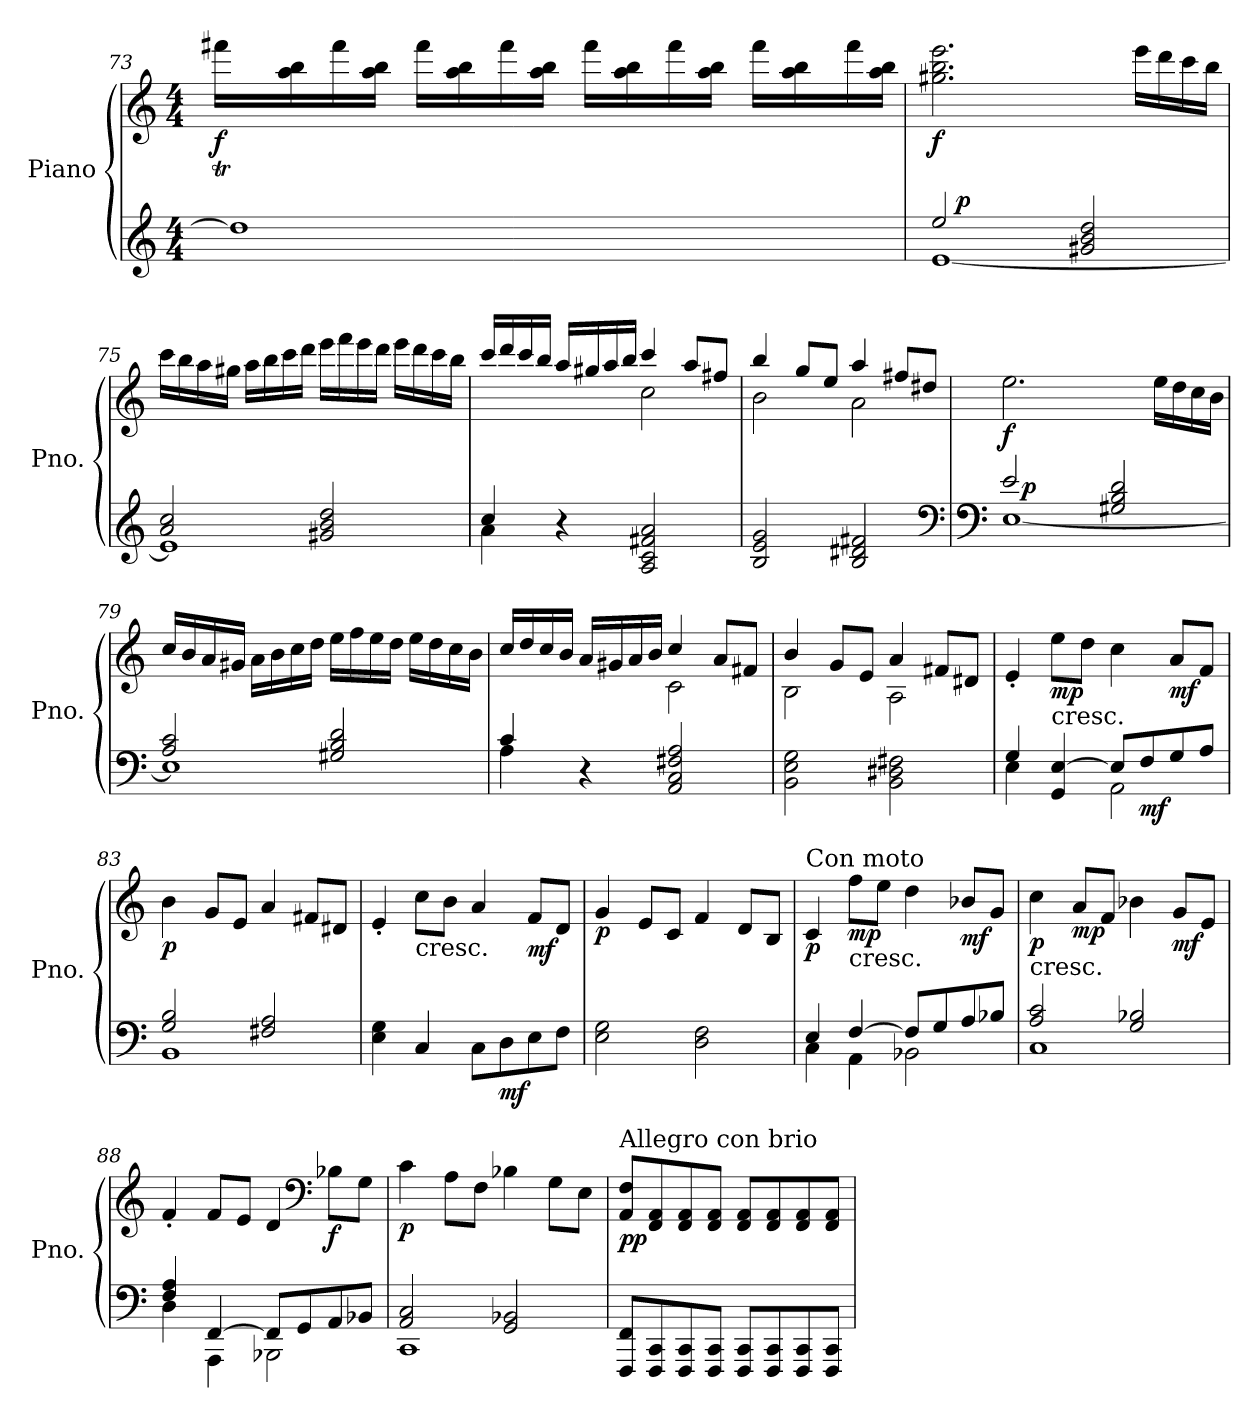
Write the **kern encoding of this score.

**kern	**kern	**dynam
*part1	*part1	*part1
*staff2	*staff1	*staff1/2
*I"Piano	*	*
*I'Pno.	*	*
!!LO:LB:g=z
*clefG2	*clefG2	*
*k[]	*k[]	*
*C:	*C:	*
*M4/4	*M4/4	*
=73	=73	=73
*^	*	*
!	!	!	!LO:DY:b
32dd#Xt/LLLyy	1dd#]	16fff#X\LL	f
32ee/yy	.	.	.
32dd#/yy	.	16aa\ 16bb\	.
32ee/JJJyy	.	.	.
32dd#/LLLyy	.	16fff#\	.
32ee/yy	.	.	.
32dd#/yy	.	16aa\ 16bb\JJ	.
32ee/JJJyy	.	.	.
32dd#/LLLyy	.	16fff#\LL	.
32ee/yy	.	.	.
32dd#/yy	.	16aa\ 16bb\	.
32ee/JJJyy	.	.	.
32dd#/LLLyy	.	16fff#\	.
32ee/yy	.	.	.
32dd#/yy	.	16aa\ 16bb\JJ	.
32ee/JJJyy	.	.	.
32dd#/LLLyy	.	16fff#\LL	.
32ee/yy	.	.	.
32dd#/yy	.	16aa\ 16bb\	.
32ee/JJJyy	.	.	.
32dd#/LLLyy	.	16fff#\	.
32ee/yy	.	.	.
32dd#/yy	.	16aa\ 16bb\JJ	.
32ee/JJJyy	.	.	.
32dd#/LLLyy	.	16fff#\LL	.
32ee/yy	.	.	.
32dd#/yy	.	16aa\ 16bb\	.
32ee/Jyy	.	.	.
16cc#X/	.	16fff#\	.
16dd#/JJ	.	16aa\ 16bb\JJ	.
=74	=74	=74	=74
*	*^	*	*
!	!	!	!	!LO:DY:b
2ee/	[1e	16ryy	2.gg#X\ 2.bb\ 2.eee\	f
!	!	!	!	!LO:DY:a=2
.	.	16ryy	.	p
.	.	16ryy	.	.
.	.	16ryy	.	.
.	.	4ryy	.	.
2g#X/ 2b/ 2dd/	.	2ryy	.	.
.	.	.	16eee\LL	.
.	.	.	16ddd\	.
.	.	.	16ccc\	.
.	.	.	16bb\JJ	.
*	*v	*v	*	*
!!LO:LB:g=z
=75	=75	=75	=75
2a/ 2cc/	1e]	16ccc\LL	.
.	.	16bb\	.
.	.	16aa\	.
.	.	16gg#X\JJ	.
.	.	16aa\LL	.
.	.	16bb\	.
.	.	16ccc\	.
.	.	16ddd\JJ	.
2g#X/ 2b/ 2dd/	.	16eee\LL	.
.	.	16fff\	.
.	.	16eee\	.
.	.	16ddd\JJ	.
.	.	16eee\LL	.
.	.	16ddd\	.
.	.	16ccc\	.
.	.	16bb\JJ	.
=76	=76	=76	=76
*	*	*^	*
4cc/	4a\	16ccc/LL	2ryy	.
.	.	16ddd/	.	.
.	.	16ccc/	.	.
.	.	16bb/JJ	.	.
4r	2.ryy	16aa/LL	.	.
.	.	16gg#X/	.	.
.	.	16aa/	.	.
.	.	16bb/JJ	.	.
2A/ 2c/ 2f#X/ 2a/	.	4ccc/	2cc\	.
.	.	8aa/L	.	.
.	.	8ff#X/J	.	.
*v	*v	*	*	*
=77	=77	=77	=77
2B/ 2e/ 2g/	4bb/	2b\	.
.	8gg/L	.	.
.	8ee/J	.	.
2B/ 2d#X/ 2f#X/	4aa/	2a\	.
.	8ff#X/L	.	.
.	8dd#X/J	.	.
*	*v	*v	*
*clefF4	*	*
!!LO:LB:g=z
=78	=78	=78
*clefF4	*	*
*^	*	*
*	*^	*	*
!	!	!	!	!LO:DY:b
2e/	[1E	16ryy	2.ee\	f
!	!	!	!	!LO:DY:a=2
.	.	16ryy	.	p
.	.	8ryy	.	.
.	.	4ryy	.	.
2G#X/ 2B/ 2d/	.	2ryy	.	.
.	.	.	16ee\LL	.
.	.	.	16dd\	.
.	.	.	16cc\	.
.	.	.	16b\JJ	.
*	*v	*v	*	*
=79	=79	=79	=79
2A/ 2c/	1E]	16cc/LL	.
.	.	16b/	.
.	.	16a/	.
.	.	16g#X/JJ	.
.	.	16a\LL	.
.	.	16b\	.
.	.	16cc\	.
.	.	16dd\JJ	.
2G#X/ 2B/ 2d/	.	16ee\LL	.
.	.	16ff\	.
.	.	16ee\	.
.	.	16dd\JJ	.
.	.	16ee\LL	.
.	.	16dd\	.
.	.	16cc\	.
.	.	16b\JJ	.
=80	=80	=80	=80
*	*	*^	*
4c/	4A\	16cc/LL	2ryy	.
.	.	16dd/	.	.
.	.	16cc/	.	.
.	.	16b/JJ	.	.
4r	2.ryy	16a/LL	.	.
.	.	16g#X/	.	.
.	.	16a/	.	.
.	.	16b/JJ	.	.
2AA/ 2C/ 2F#X/ 2A/	.	4cc/	2c\	.
.	.	8a/L	.	.
.	.	8f#X/J	.	.
*v	*v	*	*	*
!!LO:PB:g=z	!!
=81	=81	=81	=81
2BB\ 2E\ 2G\	4b/	2B\	.
.	8g/L	.	.
.	8e/J	.	.
2BB\ 2D#X\ 2F#X\	4a/	2A\	.
.	8f#X/L	.	.
.	8d#X/J	.	.
*	*v	*v	*
=82	=82	=82
*^	*	*
4G/	4E\	4e'/	.
!	!	!LO:TX:b:t=cresc.	!
!	!	!	!LO:DY:b
4GG/ [4E/	4ryy	8ee\L	mp
.	.	8dd\J	.
8E/L]	2AA\	4cc\	.
!	!	!	!LO:DY:b=2
8F/	.	.	mf
!	!	!	!LO:DY:b
8G/	.	8a/L	mf
8A/J	.	8f/J	.
=83	=83	=83	=83
!	!	!	!LO:DY:b
2G/ 2B/	1BB	4b\	p
.	.	8g/L	.
.	.	8e/J	.
2F#X/ 2A/	.	4a/	.
.	.	8f#X/L	.
.	.	8d#X/J	.
*v	*v	*	*
=84	=84	=84
4E\ 4G\	4e'/	.
!	!LO:TX:b:t=cresc.	!
!	!	!LO:DY:b=2
!	!	!LO:DY:n=1:b
4C/	8cc\L	mp mp
.	8b\J	.
8C\L	4a/	.
!	!	!LO:DY:n=2:b=2
8D\	.	mf
!	!	!LO:DY:n=3:b
8E\	8f/L	mf
8F\J	8d/J	.
=85	=85	=85
!	!	!LO:DY:b
2E\ 2G\	4g/	p
.	8e/L	.
.	8c/J	.
2D\ 2F\	4f/	.
.	8d/L	.
.	8B/J	.
!!LO:LB:g=z
=86	=86	=86
*^	*	*
!	!	!LO:TX:a:t=Con moto	!
!	!	!	!LO:DY:b
4E/	4C\	4c/	p
!	!	!LO:TX:b:t=cresc.	!
!	!	!	!LO:DY:b
[4F/	4AA\	8ff\L	mp
.	.	8ee\J	.
8F/L]	2BB-X\	4dd\	.
8G/	.	.	.
!	!	!	!LO:DY:b
8A/	.	8b-X/L	mf
8B-X/J	.	8g/J	.
=87	=87	=87	=87
!	!	!LO:TX:b:t=cresc.	!
!	!	!	!LO:DY:b
2A/ 2c/	1C	4cc\	p
!	!	!	!LO:DY:b
.	.	8a/L	mp
.	.	8f/J	.
2G/ 2B-X/	.	4b-X\	.
!	!	!	!LO:DY:b
.	.	8g/L	mf
.	.	8e/J	.
=88	=88	=88	=88
4F/ 4A/	4D\	4f'/	.
[4FF/	4AAA\	8f/L	.
.	.	8e/J	.
8FF/L]	2BBB-X\	4d/	.
8GG/	.	.	.
*	*	*clefF4	*
!	!	!	!LO:DY:b
8AA/	.	8B-X\L	f
8BB-X/J	.	8G\J	.
=89	=89	=89	=89
!	!	!	!LO:DY:b
2AA/ 2C/	1CC	4c\	p
.	.	8A\L	.
.	.	8F\J	.
2GG/ 2BB-X/	.	4B-X\	.
.	.	8G\L	.
.	.	8E\J	.
*v	*v	*	*
=90	=90	=90
!	!LO:TX:a:t=Allegro con brio	!
!	!	!LO:DY:b
8FFF/ 8FF/L	8AA/ 8F/L	pp
8FFF/ 8CC/	8FF/ 8AA/	.
8FFF/ 8CC/	8FF/ 8AA/	.
8FFF/ 8CC/J	8FF/ 8AA/J	.
8FFF/ 8CC/L	8FF/ 8AA/L	.
8FFF/ 8CC/	8FF/ 8AA/	.
8FFF/ 8CC/	8FF/ 8AA/	.
8FFF/ 8CC/J	8FF/ 8AA/J	.
=	=	=
*-	*-	*-
